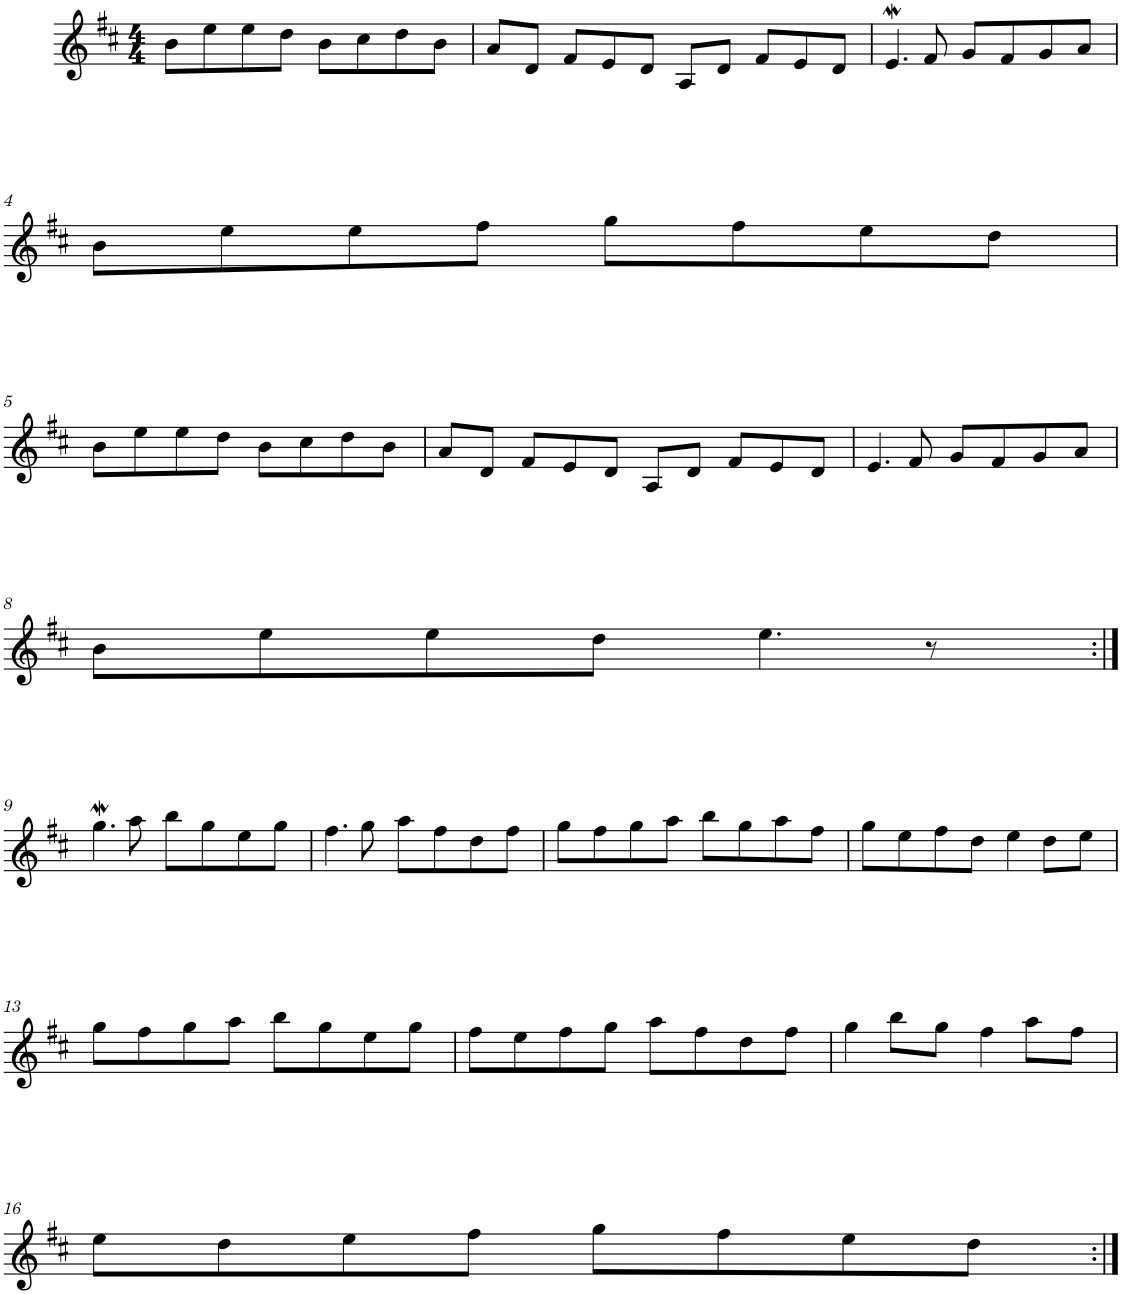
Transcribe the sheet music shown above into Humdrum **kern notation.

**kern
*part1
*staff1
*I"Voice
*I'V
*clefG2
*k[f#c#]
*M4/4
=1
8b\L
8ee\
8ee\
8dd\J
8b\L
8cc#\
8dd\
8b\J
=2
8a/L
8d/J
8f#/L
8e/
8d/J
8A/L
8d/J
8f#/L
8e/
8d/J
=3
4.eW/
8f#/
8g/L
8f#/
8g/
8a/J
!!LO:LB:g=z
=4
8b\L
8ee\
8ee\
8ff#\J
8gg\L
8ff#\
8ee\
8dd\J
!!LO:LB:g=z
=5
8b\L
8ee\
8ee\
8dd\J
8b\L
8cc#\
8dd\
8b\J
=6
8a/L
8d/J
8f#/L
8e/
8d/J
8A/L
8d/J
8f#/L
8e/
8d/J
=7
4.e/
8f#/
8g/L
8f#/
8g/
8a/J
!!LO:LB:g=z
=8
8b\L
8ee\
8ee\
8dd\J
4.ee\
8r
!!LO:LB:g=z
=9:|!
4.ggw\
8aa\
8bb\L
8gg\
8ee\
8gg\J
=10
4.ff#\
8gg\
8aa\L
8ff#\
8dd\
8ff#\J
=11
8gg\L
8ff#\
8gg\
8aa\J
8bb\L
8gg\
8aa\
8ff#\J
=12
8gg\L
8ee\
8ff#\
8dd\J
4ee\
8dd\L
8ee\J
!!LO:LB:g=z
=13
8gg\L
8ff#\
8gg\
8aa\J
8bb\L
8gg\
8ee\
8gg\J
=14
8ff#\L
8ee\
8ff#\
8gg\J
8aa\L
8ff#\
8dd\
8ff#\J
=15
4gg\
8bb\L
8gg\J
4ff#\
8aa\L
8ff#\J
!!LO:LB:g=z
=16
8ee\L
8dd\
8ee\
8ff#\J
8gg\L
8ff#\
8ee\
8dd\J
=:|!
*-
